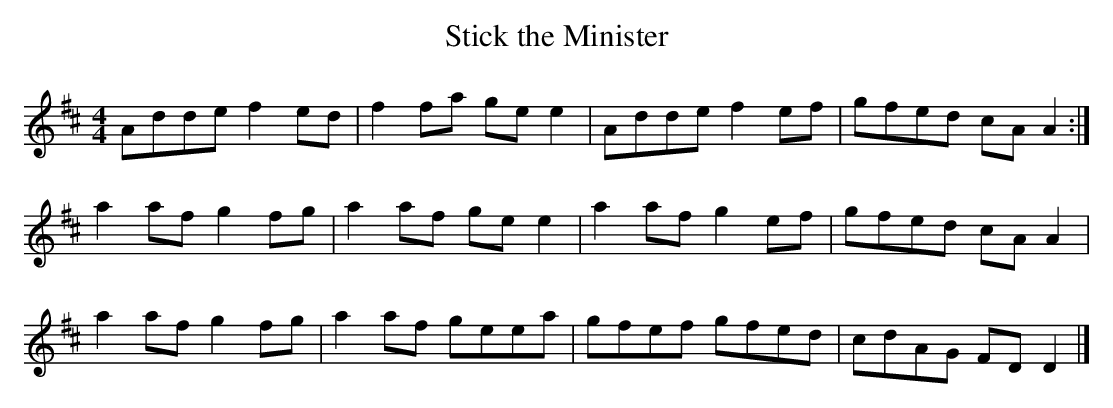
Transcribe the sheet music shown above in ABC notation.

X:1
T: Stick the Minister
L: 1/8
M: 4/4
K: D
Adde f2 ed | f2 fa ge e2 | Adde f2 ef | gfed cA A2 :|
a2 af g2 fg | a2 af ge e2 | a2 af g2 ef | gfed cA A2 |
a2 af g2 fg | a2 af geea | gfef gfed | cdAG FD D2 |]
